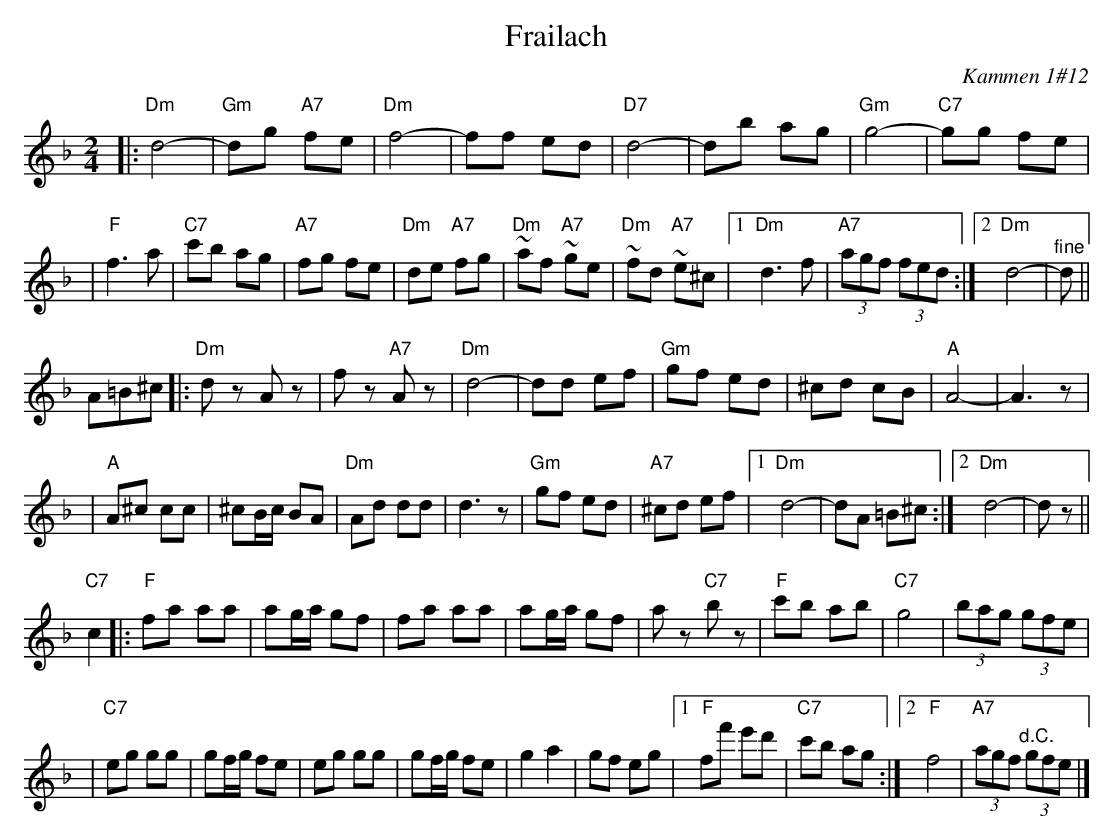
X:1
T: Frailach
O: Kammen 1#12
M: 2/4
L: 1/8
K: Dm
|: "Dm"d4- | "Gm"dg "A7"fe | "Dm"f4- | ff ed \
| "D7"d4- | db ag | "Gm"g4- | "C7"gg fe |
| "F"f3 a | "C7"c'b ag | "A7"fg fe | "Dm"de "A7"fg \
| "Dm"~af "A7"~ge | "Dm"~fd "A7"~e^c |1 "Dm"d3 f | "A7"(3agf (3fed :|2 "Dm"d4- | "^fine"d ||
A=B^c \
|: "Dm"dz Az | fz "A7"Az | "Dm"d4- | dd ef \
| "Gm"gf ed | ^cd cB | "A"A4- | A3z |
| "A"A^c cc | ^cB/c/ BA | "Dm"Ad dd | d3z \
| "Gm"gf ed | "A7"^cd ef |1 "Dm"d4- | dA =B^c :|2 "Dm"d4- | dz ||
"C7"c2 \
|: "F"fa aa | ag/a/ gf | fa aa | ag/a/ gf \
| az "C7"bz | "F"c'b ab | "C7"g4 | (3bag (3gfe |
| "C7"eg gg | gf/g/ fe | eg gg | gf/g/ fe \
| g2 a2 | gf eg |1 "F"ff' e'd' | "C7"c'b ag :|2 "F"f4 | "A7"(3agf "^d.C."(3gfe |]
